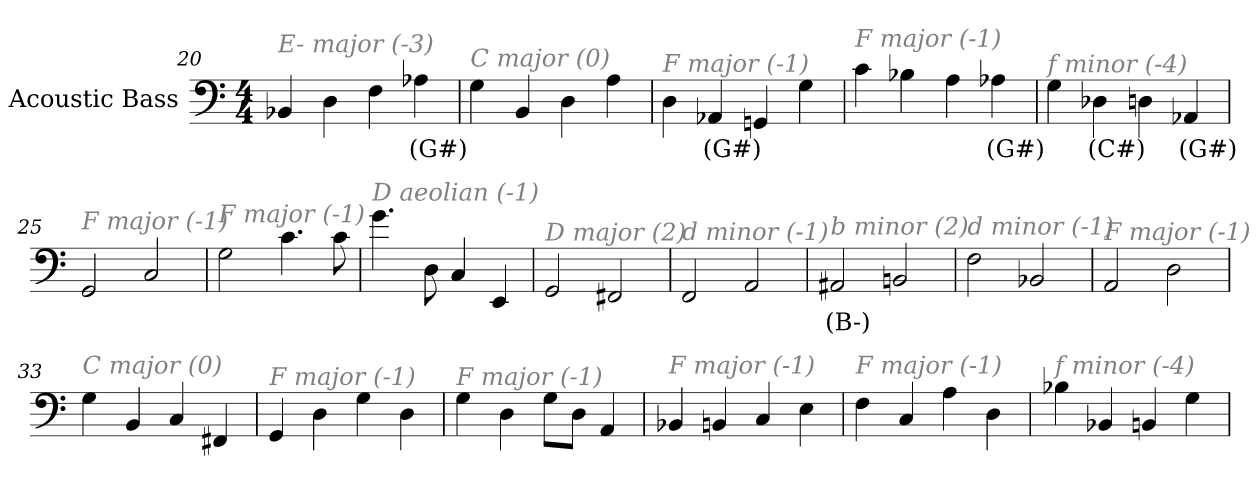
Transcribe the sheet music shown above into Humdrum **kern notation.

**kern	**text
*part1	*part1
*staff1	*staff1
*I"Acoustic Bass	*
*clefF4	*
*ITrd7c12	*
*k[]	*
*C:	*
*M4/4	*
=20	=20
!LO:TX:i:color=#808080:t=E- major (-3)	!
4BBB-X	.
4DD	.
4FF	.
4AA-Xi	(G#)
=21	=21
!LO:TX:i:color=#808080:t=C major (0)	!
4GG	.
4BBB	.
4DD	.
4AA	.
=22	=22
!LO:TX:i:color=#808080:t=F major (-1)	!
4DD	.
4AAA-Xi	(G#)
4GGGn	.
4GG	.
=23	=23
!LO:TX:i:color=#808080:t=F major (-1)	!
4C	.
4BB-X	.
4AA	.
4AA-Xi	(G#)
=24	=24
!LO:TX:i:color=#808080:t=f minor (-4)	!
4GG	.
4DD-Xi	(C#)
4DD	.
4AAA-Xi	(G#)
=25	=25
!LO:TX:i:color=#808080:t=F major (-1)	!
2GGG	.
2CC	.
=26	=26
!LO:TX:i:color=#808080:t=F major (-1)	!
2GG	.
4.C	.
8C	.
=27	=27
!LO:TX:i:color=#808080:t=D aeolian (-1)	!
4.G	.
8DD	.
4CC	.
4EEE	.
=28	=28
!LO:TX:i:color=#808080:t=D major (2)	!
2GGG	.
2FFF#X	.
=29	=29
!LO:TX:i:color=#808080:t=d minor (-1)	!
2FFF	.
2AAA	.
=30	=30
!LO:TX:i:color=#808080:t=b minor (2)	!
2AAA#Xi	(B-)
2BBBn	.
=31	=31
!LO:TX:i:color=#808080:t=d minor (-1)	!
2FF	.
2BBB-X	.
=32	=32
!LO:TX:i:color=#808080:t=F major (-1)	!
2AAA	.
2DD	.
=33	=33
!LO:TX:i:color=#808080:t=C major (0)	!
4GG	.
4BBB	.
4CC	.
4FFF#X	.
=34	=34
!LO:TX:i:color=#808080:t=F major (-1)	!
4GGG	.
4DD	.
4GG	.
4DD	.
=35	=35
!LO:TX:i:color=#808080:t=F major (-1)	!
4GG	.
4DD	.
8GGL	.
8DDJ	.
4AAA	.
=36	=36
!LO:TX:i:color=#808080:t=F major (-1)	!
4BBB-X	.
4BBBn	.
4CC	.
4EE	.
=37	=37
!LO:TX:i:color=#808080:t=F major (-1)	!
4FF	.
4CC	.
4AA	.
4DD	.
=38	=38
!LO:TX:i:color=#808080:t=f minor (-4)	!
4BB-X	.
4BBB-X	.
4BBBn	.
4GG	.
=	=
*-	*-
